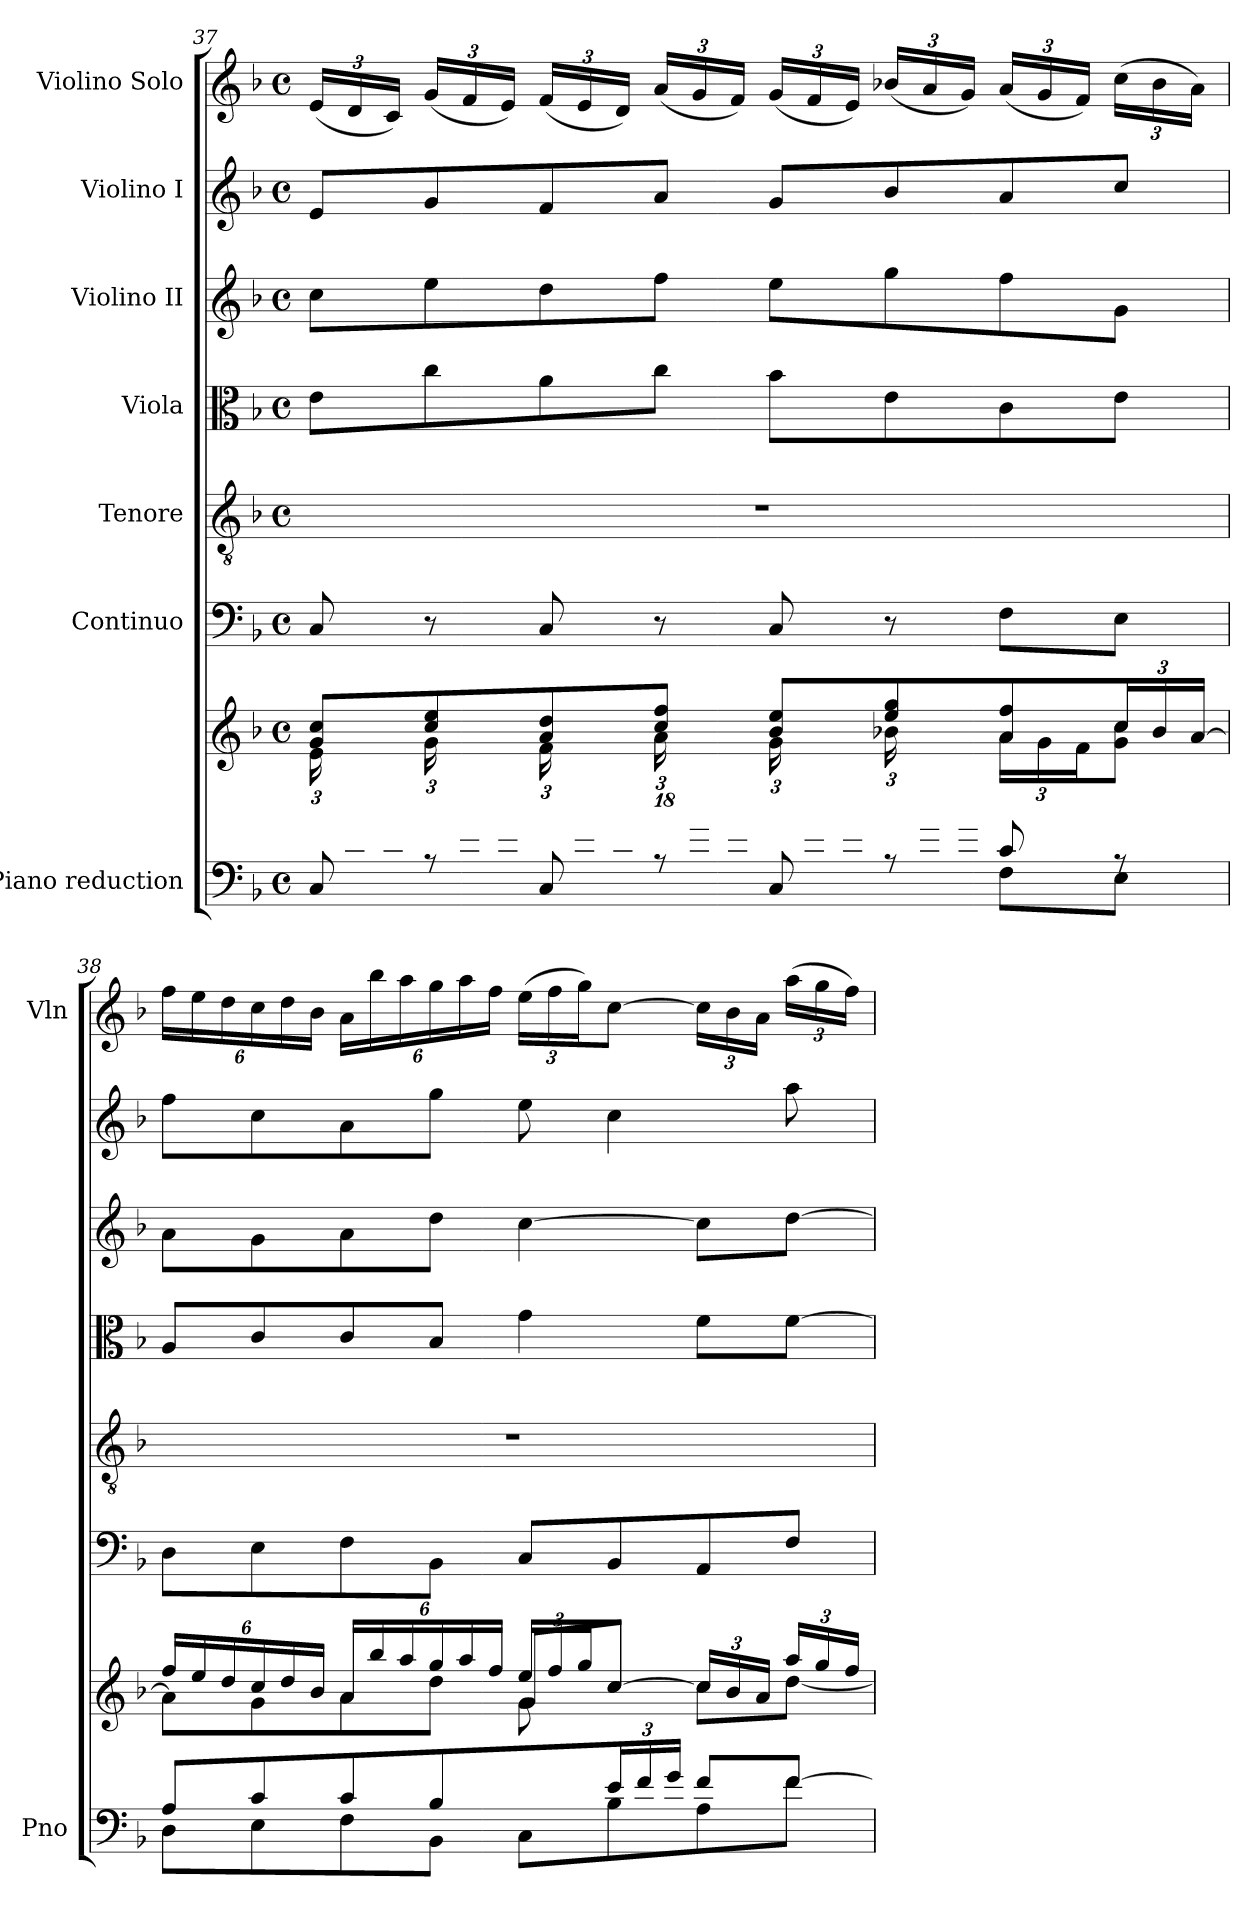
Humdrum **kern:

**kern	**kern	**kern	**kern	**kern	**kern	**kern	**kern
*part7	*part7	*part6	*part5	*part4	*part3	*part2	*part1
*staff8	*staff7	*staff6	*staff5	*staff4	*staff3	*staff2	*staff1
*I"Piano reduction	*	*I"Continuo	*I"Tenore	*I"Viola	*I"Violino II	*I"Violino I	*I"Violino Solo
*I'Pno	*	*	*	*	*	*	*I'Vln
*clefF4	*clefG2	*clefF4	*clefGv2	*clefC3	*clefG2	*clefG2	*clefG2
*k[b-]	*k[b-]	*k[b-]	*k[b-]	*k[b-]	*k[b-]	*k[b-]	*k[b-]
*M4/4	*M4/4	*M4/4	*M4/4	*M4/4	*M4/4	*M4/4	*M4/4
*met(c)	*met(c)	*met(c)	*met(c)	*met(c)	*met(c)	*met(c)	*met(c)
=37	=37	=37	=37	=37	=37	=37	=37
*^	*^	*	*	*	*	*	*
*	*	*	*^	*	*	*	*	*	*
*	*	*	*	*Xbrackettup	*	*	*	*	*	*Xbrackettup
24ryy	8C/	8g/ 8cc/L	2.ryy	24e\LL	8C/	1r	8e\L	8cc\L	8e/L	(<24e/LL
24d/	.	.	.	12ryy	.	.	.	.	.	24d/
24c/JJ	.	.	.	.	.	.	.	.	.	24c/JJ)
24ryy	8rA	8cc/ 8ee/	.	24g\LL	8r	.	8cc\	8ee\	8g/	(<24g/LL
24f/	.	.	.	12ryy	.	.	.	.	.	24f/
24e/JJ	.	.	.	.	.	.	.	.	.	24e/JJ)
24ryy	8C/	8a/ 8dd/	.	24f\LL	8C/	.	8a\	8dd\	8f/	(<24f/LL
24e/	.	.	.	12ryy	.	.	.	.	.	24e/
24d/JJ	.	.	.	.	.	.	.	.	.	24d/JJ)
24ryy	8rA	8cc/ 8ff/J	.	24a\LL	8r	.	8cc\J	8ff\J	8a/J	(<24a/LL
24g/	.	.	.	12ryy	.	.	.	.	.	24g/
24f/JJ	.	.	.	.	.	.	.	.	.	24f/JJ)
24ryy	8C/	8b-/ 8ee/L	.	24g\LL	8C/	.	8b-\L	8ee\L	8g/L	(<24g/LL
24f/	.	.	.	12ryy	.	.	.	.	.	24f/
24e/JJ	.	.	.	.	.	.	.	.	.	24e/JJ)
24ryy	8rA	8ee/ 8gg/	.	24b-X\LL	8r	.	8e\	8gg\	8b-/	(<24b-X/LL
24a/	.	.	.	3ryy	.	.	.	.	.	24a/
24g/JJ	.	.	.	.	.	.	.	.	.	24g/JJ)
8c/	8F\L	8a/ 8ff/	24a\LL	.	8F\L	.	8c\	8ff\	8a/	(<24a/LL
.	.	.	24g\	.	.	.	.	.	.	24g/
.	.	.	24f\J	.	.	.	.	.	.	24f/JJ)
8rA	8E\J	24cc/L	8g\ 8cc\J	.	8E\J	.	8e\J	8g\J	8cc/J	(>24cc\LL
.	.	24b-/	.	.	.	.	.	.	.	24b-\
.	.	[24a/JJ	.	.	.	.	.	.	.	24a\JJ)
!!LO:PB:g=z
=38	=38	=38	=38	=38	=38	=38	=38	=38	=38	=38
8A/L	8D\L	24ff/LL	8a\L]	2ryy	8D\L	1r	8A/L	8a\L	8ff\L	24ff\LL
.	.	24ee/	.	.	.	.	.	.	.	24ee\
.	.	24dd/	.	.	.	.	.	.	.	24dd\
8c/	8E\	24cc/	8g\	.	8E\	.	8c/	8g\	8cc\	24cc\
.	.	24dd/	.	.	.	.	.	.	.	24dd\
.	.	24b-/JJ	.	.	.	.	.	.	.	24b-\JJ
8c/	8F\	24a/LL	8a\	.	8F\	.	8c/	8a\	8a\	24a\LL
.	.	24bb-/	.	.	.	.	.	.	.	24bb-\
.	.	24aa/	.	.	.	.	.	.	.	24aa\
8B-/J	8BB-\J	24gg/	8dd\J	.	8BB-\J	.	8B-/J	8dd\J	8gg\J	24gg\
.	.	24aa/	.	.	.	.	.	.	.	24aa\
.	.	24ff/JJ	.	.	.	.	.	.	.	24ff\JJ
8ryy	8C\L	24ee/LL	8g/L	8g\L	8C/L	.	4g\	[4cc\	8ee\	(>24ee\LL
.	.	24ff/	.	.	.	.	.	.	.	24ff\
.	.	24gg/J	.	.	.	.	.	.	.	24gg\J)
*Xbrackettup	*	*	*	*	*	*	*	*	*	*
24e/L	8B-\	[8cc/J	8cc\J	4.ryy	8BB-/	.	.	.	4cc\	[8cc\J
24f/	.	.	.	.	.	.	.	.	.	.
24g/JJ	.	.	.	.	.	.	.	.	.	.
8f/L	8A\	24cc/LL]	8cc\L	.	8AA/	.	8f\L	8cc\L]	.	24cc\LL]
.	.	24b-/	.	.	.	.	.	.	.	24b-\
.	.	24a/JJ	.	.	.	.	.	.	.	24a\JJ
[8f/J	8f\J	24aa/LL	[8dd\J	.	8F/J	.	[8f\J	[8dd\J	8aa\	(>24aa\LL
.	.	24gg/	.	.	.	.	.	.	.	24gg\
.	.	24ff/JJ	.	.	.	.	.	.	.	24ff\JJ)
*v	*v	*	*	*	*	*	*	*	*	*
*	*v	*v	*v	*	*	*	*	*	*
=	=	=	=	=	=	=	=
*-	*-	*-	*-	*-	*-	*-	*-
